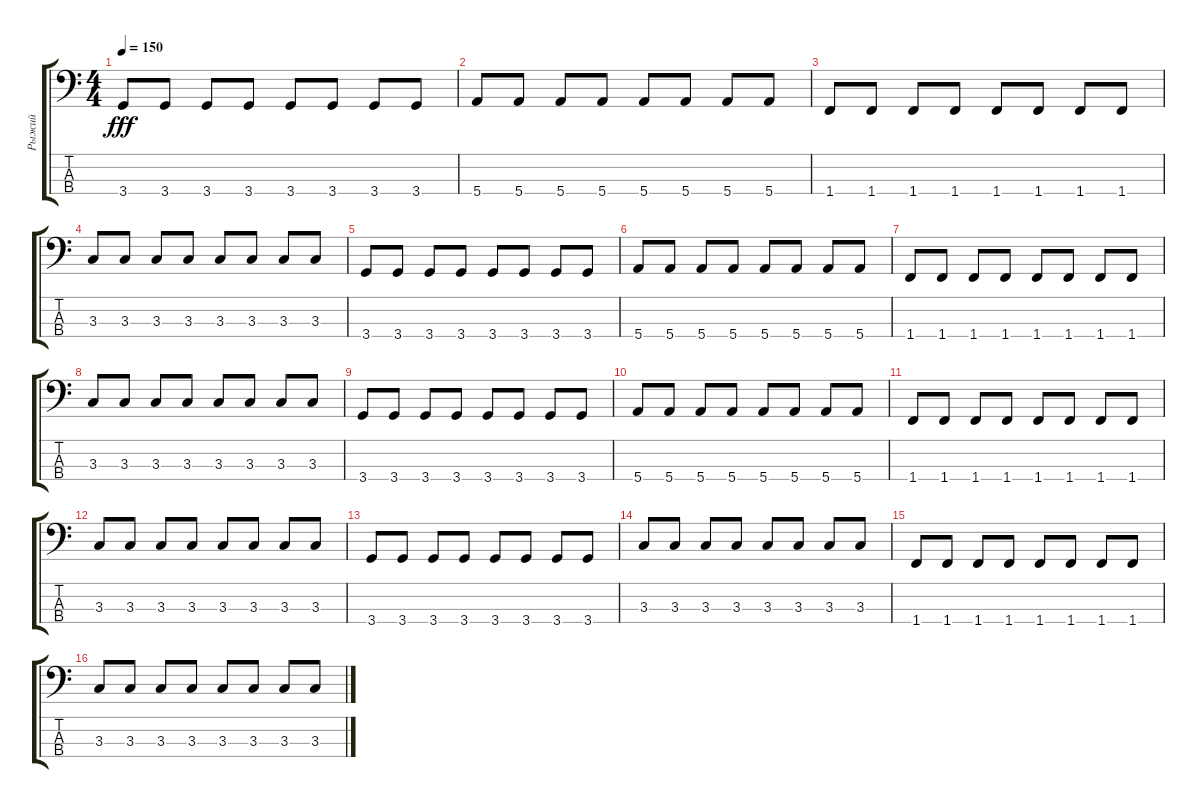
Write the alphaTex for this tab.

\track ("Рыжий" "Рыжий") {instrument electricbassfinger}
\staff {score tabs}
\tuning (G2 D2 A1 E1) {hide}
\ts (4 4)
\tempo 150
\clef f4
\ks c
3.4.8{dy fff} 3.4.8 3.4.8 3.4.8 3.4.8 3.4.8 3.4.8 3.4.8 |
5.4.8 5.4.8 5.4.8 5.4.8 5.4.8 5.4.8 5.4.8 5.4.8 |
1.4.8 1.4.8 1.4.8 1.4.8 1.4.8 1.4.8 1.4.8 1.4.8 |
3.3.8 3.3.8 3.3.8 3.3.8 3.3.8 3.3.8 3.3.8 3.3.8 |
3.4.8 3.4.8 3.4.8 3.4.8 3.4.8 3.4.8 3.4.8 3.4.8 |
5.4.8 5.4.8 5.4.8 5.4.8 5.4.8 5.4.8 5.4.8 5.4.8 |
1.4.8 1.4.8 1.4.8 1.4.8 1.4.8 1.4.8 1.4.8 1.4.8 |
3.3.8 3.3.8 3.3.8 3.3.8 3.3.8 3.3.8 3.3.8 3.3.8 |
3.4.8 3.4.8 3.4.8 3.4.8 3.4.8 3.4.8 3.4.8 3.4.8 |
5.4.8 5.4.8 5.4.8 5.4.8 5.4.8 5.4.8 5.4.8 5.4.8 |
1.4.8 1.4.8 1.4.8 1.4.8 1.4.8 1.4.8 1.4.8 1.4.8 |
3.3.8 3.3.8 3.3.8 3.3.8 3.3.8 3.3.8 3.3.8 3.3.8 |
3.4.8 3.4.8 3.4.8 3.4.8 3.4.8 3.4.8 3.4.8 3.4.8 |
3.3.8 3.3.8 3.3.8 3.3.8 3.3.8 3.3.8 3.3.8 3.3.8 |
1.4.8 1.4.8 1.4.8 1.4.8 1.4.8 1.4.8 1.4.8 1.4.8 |
3.3.8 3.3.8 3.3.8 3.3.8 3.3.8 3.3.8 3.3.8 3.3.8
